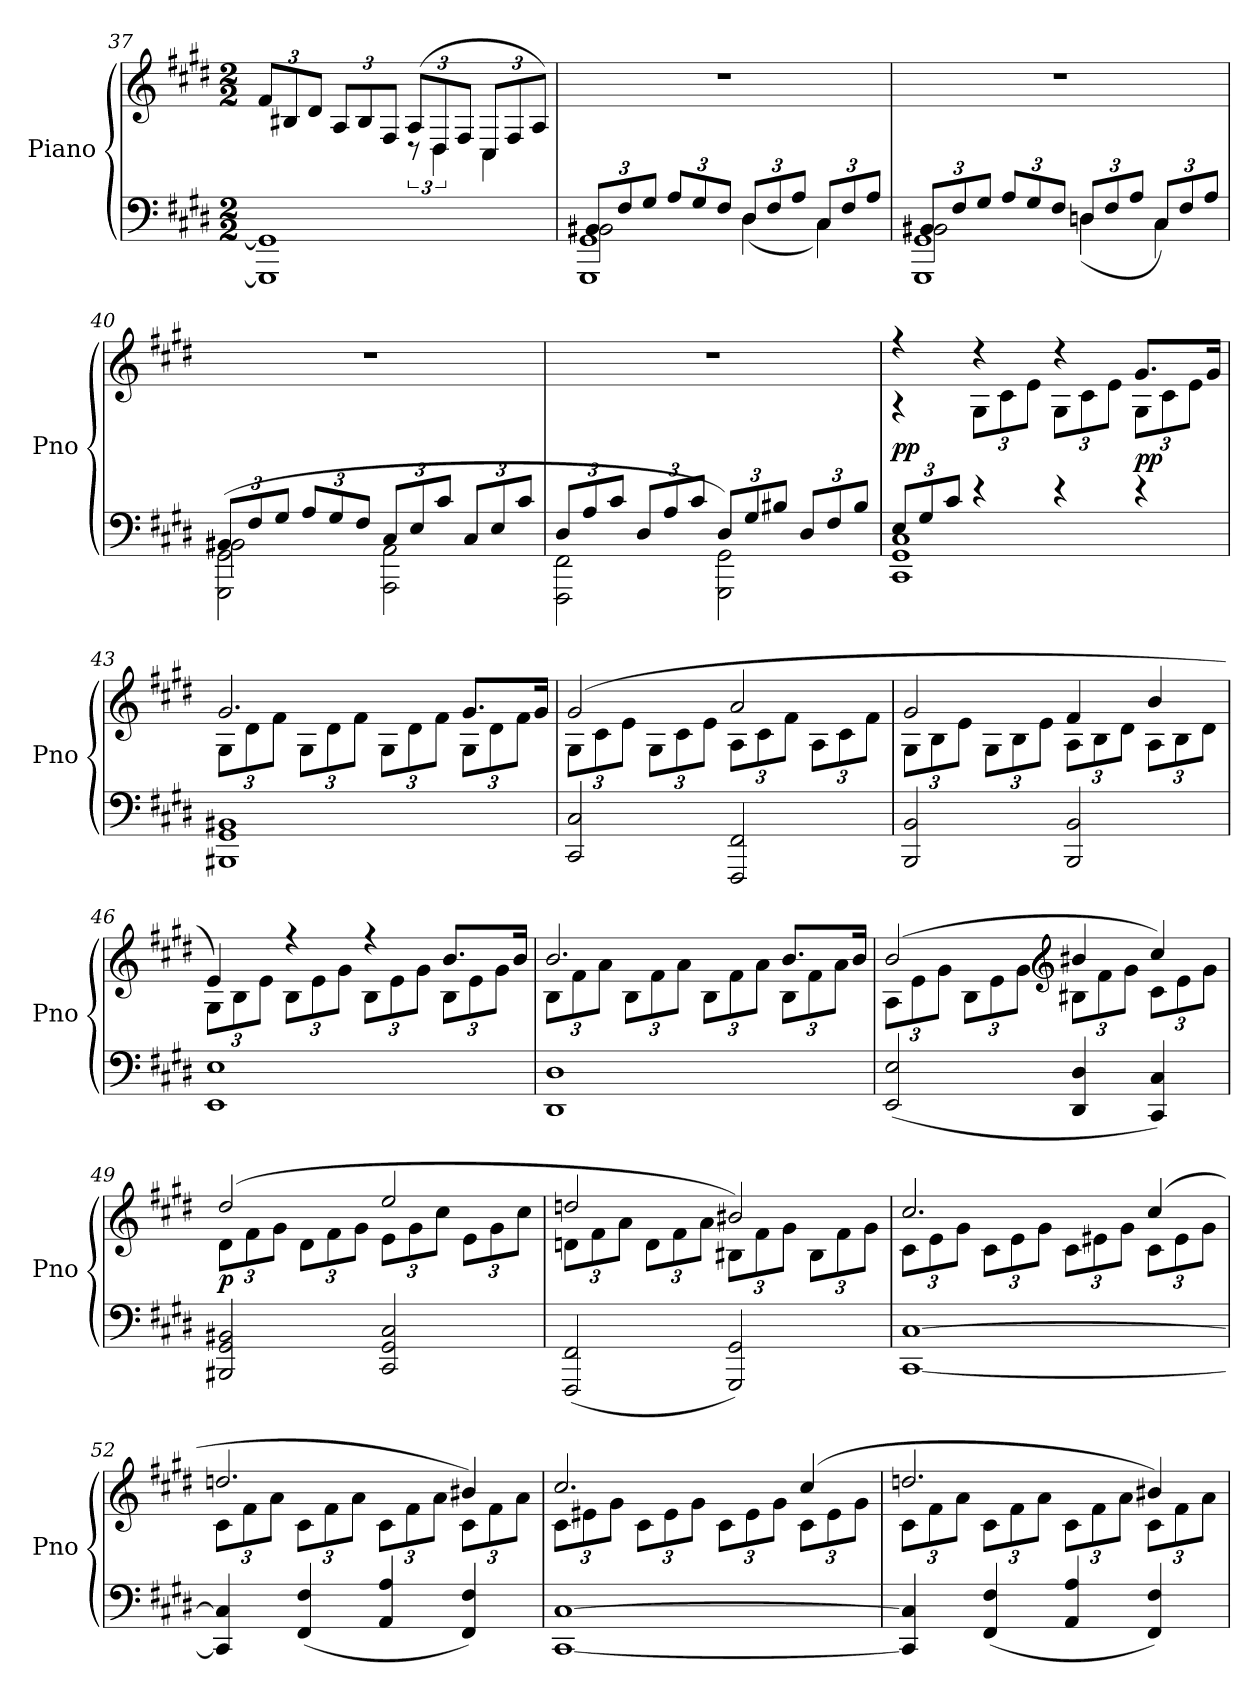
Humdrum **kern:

**kern	**kern	**dynam
*part1	*part1	*part1
*staff2	*staff1	*staff1/2
*I"Piano	*	*
*I'Pno	*	*
*clefF4	*clefG2	*
*k[f#c#g#d#]	*k[f#c#g#d#]	*
*M2/2	*M2/2	*
=37	=37	=37
*	*^	*
1GGG#] 1GG#]	12f#/L	2ryy	.
.	12B#X/	.	.
.	12d#/J	.	.
.	12A/L	.	.
.	12B#/	.	.
.	12F#/J	.	.
.	(12A/L	12r	.
.	12D#/	6D#\	.
.	12F#/J	.	.
.	12C#/L	4C#\	.
.	12F#/	.	.
.	12A/J)	.	.
*	*v	*v	*
=38	=38	=38
*^	*	*
*	*^	*	*
12BB#X/L	2BB#X\	1GGG# 1GG#	1r	.
12F#/	.	.	.	.
12G#/J	.	.	.	.
12A/L	.	.	.	.
12G#/	.	.	.	.
12F#/J	.	.	.	.
12D#/L	(4D#\	.	.	.
12F#/	.	.	.	.
12A/J	.	.	.	.
12C#/L	4C#\)	.	.	.
12F#/	.	.	.	.
12A/J	.	.	.	.
=39	=39	=39	=39	=39
12BB#X/L	2BB#X\	1GGG# 1GG#	1r	.
12F#/	.	.	.	.
12G#/J	.	.	.	.
12A/L	.	.	.	.
12G#/	.	.	.	.
12F#/J	.	.	.	.
12Dn/L	(4Dn\	.	.	.
12F#/	.	.	.	.
12A/J	.	.	.	.
12C#/L)	4C#\	.	.	.
12F#/	.	.	.	.
12A/J	.	.	.	.
=40	=40	=40	=40	=40
12BB#X/L	2BB#X\	(2GGG#\ 2GG#\	1r	.
12F#/	.	.	.	.
12G#/J	.	.	.	.
12A/L	.	.	.	.
12G#/	.	.	.	.
12F#/J	.	.	.	.
12C#/L	2AAA\ 2AA\	2ryy	.	.
12E/	.	.	.	.
12c#/J	.	.	.	.
12C#/L	.	.	.	.
12E/	.	.	.	.
12c#/J	.	.	.	.
*	*v	*v	*	*
=41	=41	=41	=41
12D#/L	2FFF#\ 2FF#\	1r	.
12A/	.	.	.
12c#/J	.	.	.
12D#/L	.	.	.
12A/	.	.	.
12c#/J	.	.	.
12D#/L	2GGG#\ 2GG#\)	.	.
12G#/	.	.	.
12B#X/J	.	.	.
12D#/L	.	.	.
12F#/	.	.	.
12B#/J	.	.	.
=42	=42	=42	=42
*	*	*^	*
12E/L	1CC# 1GG# 1C#	4r	4r	pp
12G#/	.	.	.	.
12c#/J	.	.	.	.
4r	.	4r	12G#\L	.
.	.	.	12c#\	.
.	.	.	12e\J	.
4r	.	4r	12G#\L	.
.	.	.	12c#\	.
.	.	.	12e\J	.
4r	.	8.g#/L	12G#\L	pp
.	.	.	12c#\	.
.	.	.	12e\J	.
.	.	16g#/Jk	.	.
*v	*v	*	*	*
=43	=43	=43	=43
1BBB#X 1GG# 1BB#X	2.g#/	12G#\L	.
.	.	12d#\	.
.	.	12f#\J	.
.	.	12G#\L	.
.	.	12d#\	.
.	.	12f#\J	.
.	.	12G#\L	.
.	.	12d#\	.
.	.	12f#\J	.
.	8.g#/L	12G#\L	.
.	.	12d#\	.
.	.	12f#\J	.
.	16g#/Jk	.	.
=44	=44	=44	=44
2CC#/ 2C#/	(2g#/	12G#\L	.
.	.	12c#\	.
.	.	12e\J	.
.	.	12G#\L	.
.	.	12c#\	.
.	.	12e\J	.
2FFF#/ 2FF#/	2a/	12A\L	.
.	.	12c#\	.
.	.	12f#\J	.
.	.	12A\L	.
.	.	12c#\	.
.	.	12f#\J	.
=45	=45	=45	=45
2BBB/ 2BB/	2g#/	12G#\L	.
.	.	12B\	.
.	.	12e\J	.
.	.	12G#\L	.
.	.	12B\	.
.	.	12e\J	.
2BBB/ 2BB/	4f#/	12A\L	.
.	.	12B\	.
.	.	12d#\J	.
.	4b/	12A\L	.
.	.	12B\	.
.	.	12d#\J	.
=46	=46	=46	=46
1EE 1E	4e/)	12G#\L	.
.	.	12B\	.
.	.	12e\J	.
.	4r	12B\L	.
.	.	12e\	.
.	.	12g#\J	.
.	4r	12B\L	.
.	.	12e\	.
.	.	12g#\J	.
.	8.b/L	12B\L	.
.	.	12e\	.
.	.	12g#\J	.
.	16b/Jk	.	.
=47	=47	=47	=47
1DD# 1D#	2.b/	12B\L	.
.	.	12f#\	.
.	.	12a\J	.
.	.	12B\L	.
.	.	12f#\	.
.	.	12a\J	.
.	.	12B\L	.
.	.	12f#\	.
.	.	12a\J	.
.	8.b/L	12B\L	.
.	.	12f#\	.
.	.	12a\J	.
.	16b/Jk	.	.
=48	=48	=48	=48
(2EE/ 2E/	(2b/	12A\L	.
.	.	12e\	.
.	.	12g#\J	.
.	.	12B\L	.
.	.	12e\	.
.	.	12g#\J	.
*	*clefG2	*	*
4DD#/ 4D#/	4b#X/	12B#X\L	.
.	.	12f#\	.
.	.	12g#\J	.
4CC#/ 4C#/)	4cc#/)	12c#\L	.
.	.	12e\	.
.	.	12g#\J	.
=49	=49	=49	=49
2BBB#X/ 2GG#/ 2BB#X/	(2dd#/	12d#\L	p
.	.	12f#\	.
.	.	12g#\J	.
.	.	12d#\L	.
.	.	12f#\	.
.	.	12g#\J	.
2CC#/ 2GG#/ 2C#/	2ee/	12e\L	.
.	.	12g#\	.
.	.	12cc#\J	.
.	.	12e\L	.
.	.	12g#\	.
.	.	12cc#\J	.
=50	=50	=50	=50
(2FFF#/ 2FF#/	2ddn/	12dn\L	.
.	.	12f#\	.
.	.	12a\J	.
.	.	12d\L	.
.	.	12f#\	.
.	.	12a\J	.
2GGG#/ 2GG#/)	2b#X/)	12B#X\L	.
.	.	12f#\	.
.	.	12g#\J	.
.	.	12B#\L	.
.	.	12f#\	.
.	.	12g#\J	.
=51	=51	=51	=51
[1CC# [1C#	2.cc#/	12c#\L	.
.	.	12e\	.
.	.	12g#\J	.
.	.	12c#\L	.
.	.	12e\	.
.	.	12g#\J	.
.	.	12c#\L	.
.	.	12e#X\	.
.	.	12g#\J	.
.	(4cc#/	12c#\L	.
.	.	12e#\	.
.	.	12g#\J	.
=52	=52	=52	=52
4CC#]/ 4C#]/	2.ddn/	12c#\L	.
.	.	12f#\	.
.	.	12a\J	.
(4FF#/ 4F#/	.	12c#\L	.
.	.	12f#\	.
.	.	12a\J	.
4AA/ 4A/	.	12c#\L	.
.	.	12f#\	.
.	.	12a\J	.
4FF#/ 4F#/)	4b#X/)	12c#\L	.
.	.	12f#\	.
.	.	12a\J	.
=53	=53	=53	=53
[1CC# [1C#	2.cc#/	12c#\L	.
.	.	12e#X\	.
.	.	12g#\J	.
.	.	12c#\L	.
.	.	12e#\	.
.	.	12g#\J	.
.	.	12c#\L	.
.	.	12e#\	.
.	.	12g#\J	.
.	(4cc#/	12c#\L	.
.	.	12e#\	.
.	.	12g#\J	.
=54	=54	=54	=54
4CC#]/ 4C#]/	2.ddn/	12c#\L	.
.	.	12f#\	.
.	.	12a\J	.
(4FF#/ 4F#/	.	12c#\L	.
.	.	12f#\	.
.	.	12a\J	.
4AA/ 4A/	.	12c#\L	.
.	.	12f#\	.
.	.	12a\J	.
4FF#/ 4F#/)	4b#X/)	12c#\L	.
.	.	12f#\	.
.	.	12a\J	.
*	*v	*v	*
=	=	=
*-	*-	*-
